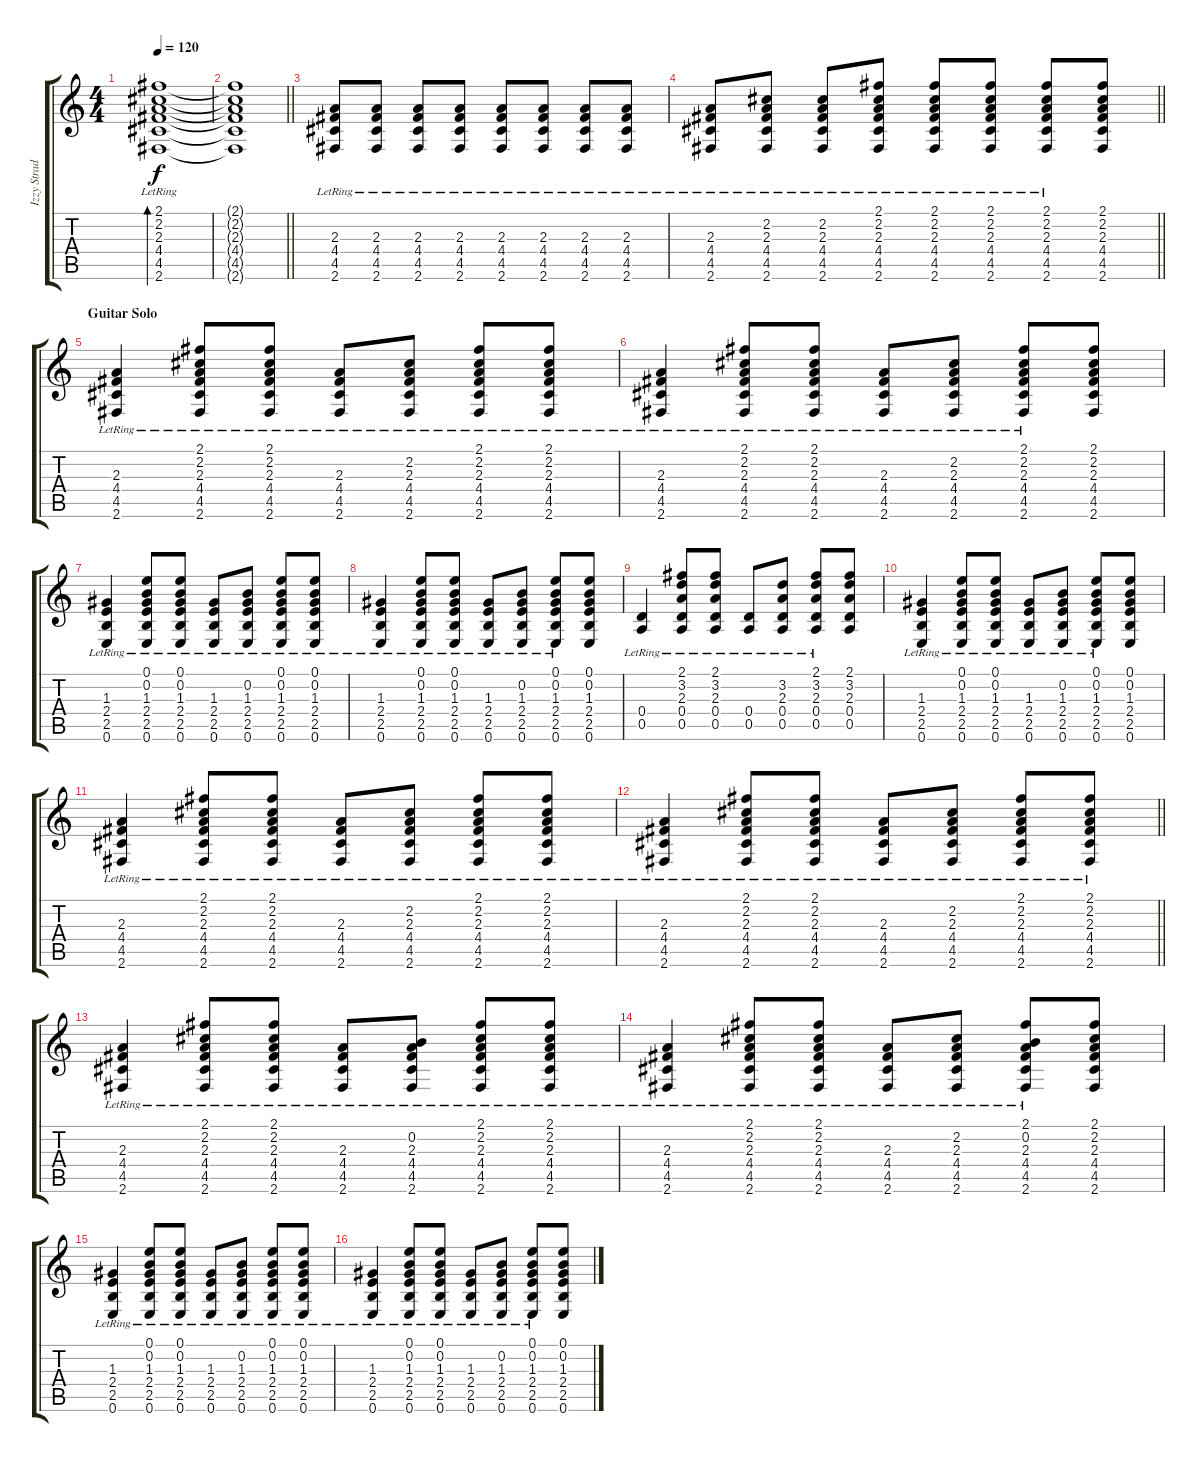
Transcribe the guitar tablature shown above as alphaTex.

\track ("Izzy Stradlin - Rhythm guitar" "Izzy Strad") {instrument acousticguitarsteel}
\staff {score tabs}
\tuning (E4 B3 G3 D3 A2 E2) {hide}
\ts (4 4)
\tempo 120
\clef g2
\ks c
(2.1{lr} 2.2{lr} 2.3{lr} 4.4{lr} 4.5{lr} 2.6{lr}).1{bd 120 dy f} |
\barLineRight lightlight
(2.1{t} 2.2{t} 2.3{t} 4.4{t} 4.5{t} 2.6{t}).1 |
(2.3{lr} 4.4{lr} 4.5{lr} 2.6{lr}).8 (2.3{lr} 4.4{lr} 4.5{lr} 2.6{lr}).8 (2.3{lr} 4.4{lr} 4.5{lr} 2.6{lr}).8 (2.3{lr} 4.4{lr} 4.5{lr} 2.6{lr}).8 (2.3{lr} 4.4{lr} 4.5{lr} 2.6{lr}).8 (2.3{lr} 4.4{lr} 4.5{lr} 2.6{lr}).8 (2.3{lr} 4.4{lr} 4.5{lr} 2.6{lr}).8 (2.3{lr} 4.4{lr} 4.5{lr} 2.6{lr}).8 |
\barLineRight lightlight
(2.3{lr} 4.4{lr} 4.5{lr} 2.6{lr}).8 (2.2{lr} 2.3{lr} 4.4{lr} 4.5{lr} 2.6{lr}).8 (2.2{lr} 2.3{lr} 4.4{lr} 4.5{lr} 2.6{lr}).8 (2.1{lr} 2.2{lr} 2.3{lr} 4.4{lr} 4.5{lr} 2.6{lr}).8 (2.1{lr} 2.2{lr} 2.3{lr} 4.4{lr} 4.5{lr} 2.6{lr}).8 (2.1{lr} 2.2{lr} 2.3{lr} 4.4{lr} 4.5{lr} 2.6{lr}).8 (2.1{lr} 2.2{lr} 2.3{lr} 4.4{lr} 4.5{lr} 2.6{lr}).8 (2.1 2.2 2.3 4.4 4.5 2.6).8 |
\section ("" "Guitar Solo")
(2.3{lr} 4.4{lr} 4.5{lr} 2.6{lr}).4 (2.1{lr} 2.2{lr} 2.3{lr} 4.4{lr} 4.5{lr} 2.6{lr}).8 (2.1{lr} 2.2{lr} 2.3{lr} 4.4{lr} 4.5{lr} 2.6{lr}).8 (2.3{lr} 4.4{lr} 4.5{lr} 2.6{lr}).8 (2.2{lr} 2.3{lr} 4.4{lr} 4.5{lr} 2.6{lr}).8 (2.1{lr} 2.2{lr} 2.3{lr} 4.4{lr} 4.5{lr} 2.6{lr}).8 (2.1{lr} 2.2{lr} 2.3{lr} 4.4{lr} 4.5{lr} 2.6{lr}).8 |
(2.3{lr} 4.4{lr} 4.5{lr} 2.6{lr}).4 (2.1{lr} 2.2{lr} 2.3{lr} 4.4{lr} 4.5{lr} 2.6{lr}).8 (2.1{lr} 2.2{lr} 2.3{lr} 4.4{lr} 4.5{lr} 2.6{lr}).8 (2.3{lr} 4.4{lr} 4.5{lr} 2.6{lr}).8 (2.2{lr} 2.3{lr} 4.4{lr} 4.5{lr} 2.6{lr}).8 (2.1{lr} 2.2{lr} 2.3{lr} 4.4{lr} 4.5{lr} 2.6{lr}).8 (2.1 2.2 2.3 4.4 4.5 2.6).8 |
(1.3{lr} 2.4{lr} 2.5{lr} 0.6{lr}).4 (0.1{lr} 0.2{lr} 1.3{lr} 2.4{lr} 2.5{lr} 0.6{lr}).8 (0.1{lr} 0.2{lr} 1.3{lr} 2.4{lr} 2.5{lr} 0.6{lr}).8 (1.3{lr} 2.4{lr} 2.5{lr} 0.6{lr}).8 (0.2{lr} 1.3{lr} 2.4{lr} 2.5{lr} 0.6{lr}).8 (0.1{lr} 0.2{lr} 1.3{lr} 2.4{lr} 2.5{lr} 0.6{lr}).8 (0.1{lr} 0.2{lr} 1.3{lr} 2.4{lr} 2.5{lr} 0.6{lr}).8 |
(1.3{lr} 2.4{lr} 2.5{lr} 0.6{lr}).4 (0.1{lr} 0.2{lr} 1.3{lr} 2.4{lr} 2.5{lr} 0.6{lr}).8 (0.1{lr} 0.2{lr} 1.3{lr} 2.4{lr} 2.5{lr} 0.6{lr}).8 (1.3{lr} 2.4{lr} 2.5{lr} 0.6{lr}).8 (0.2{lr} 1.3{lr} 2.4{lr} 2.5{lr} 0.6{lr}).8 (0.1{lr} 0.2{lr} 1.3{lr} 2.4{lr} 2.5{lr} 0.6{lr}).8 (0.1 0.2 1.3 2.4 2.5 0.6).8 |
(0.4{lr} 0.5{lr}).4 (2.1{lr} 3.2{lr} 2.3{lr} 0.4{lr} 0.5{lr}).8 (2.1{lr} 3.2{lr} 2.3{lr} 0.4{lr} 0.5{lr}).8 (0.4{lr} 0.5{lr}).8 (3.2{lr} 2.3{lr} 0.4{lr} 0.5{lr}).8 (2.1{lr} 3.2{lr} 2.3{lr} 0.4{lr} 0.5{lr}).8 (2.1 3.2 2.3 0.4 0.5).8 |
(1.3{lr} 2.4{lr} 2.5{lr} 0.6{lr}).4 (0.1{lr} 0.2{lr} 1.3{lr} 2.4{lr} 2.5{lr} 0.6{lr}).8 (0.1{lr} 0.2{lr} 1.3{lr} 2.4{lr} 2.5{lr} 0.6{lr}).8 (1.3{lr} 2.4{lr} 2.5{lr} 0.6{lr}).8 (0.2{lr} 1.3{lr} 2.4{lr} 2.5{lr} 0.6{lr}).8 (0.1{lr} 0.2{lr} 1.3{lr} 2.4{lr} 2.5{lr} 0.6{lr}).8 (0.1 0.2 1.3 2.4 2.5 0.6).8 |
(2.3{lr} 4.4{lr} 4.5{lr} 2.6{lr}).4 (2.1{lr} 2.2{lr} 2.3{lr} 4.4{lr} 4.5{lr} 2.6{lr}).8 (2.1{lr} 2.2{lr} 2.3{lr} 4.4{lr} 4.5{lr} 2.6{lr}).8 (2.3{lr} 4.4{lr} 4.5{lr} 2.6{lr}).8 (2.2{lr} 2.3{lr} 4.4{lr} 4.5{lr} 2.6{lr}).8 (2.1{lr} 2.2{lr} 2.3{lr} 4.4{lr} 4.5{lr} 2.6{lr}).8 (2.1{lr} 2.2{lr} 2.3{lr} 4.4{lr} 4.5{lr} 2.6{lr}).8 |
\barLineRight lightlight
(2.3{lr} 4.4{lr} 4.5{lr} 2.6{lr}).4 (2.1{lr} 2.2{lr} 2.3{lr} 4.4{lr} 4.5{lr} 2.6{lr}).8 (2.1{lr} 2.2{lr} 2.3{lr} 4.4{lr} 4.5{lr} 2.6{lr}).8 (2.3{lr} 4.4{lr} 4.5{lr} 2.6{lr}).8 (2.2{lr} 2.3{lr} 4.4{lr} 4.5{lr} 2.6{lr}).8 (2.1{lr} 2.2{lr} 2.3{lr} 4.4{lr} 4.5{lr} 2.6{lr}).8 (2.1{lr} 2.2{lr} 2.3{lr} 4.4{lr} 4.5{lr} 2.6{lr}).8 |
(2.3{lr} 4.4{lr} 4.5{lr} 2.6{lr}).4 (2.1{lr} 2.2{lr} 2.3{lr} 4.4{lr} 4.5{lr} 2.6{lr}).8 (2.1{lr} 2.2{lr} 2.3{lr} 4.4{lr} 4.5{lr} 2.6{lr}).8 (2.3{lr} 4.4{lr} 4.5{lr} 2.6{lr}).8 (0.2{lr} 2.3{lr} 4.4{lr} 4.5{lr} 2.6{lr}).8 (2.1{lr} 2.2{lr} 2.3{lr} 4.4{lr} 4.5{lr} 2.6{lr}).8 (2.1{lr} 2.2{lr} 2.3{lr} 4.4{lr} 4.5{lr} 2.6{lr}).8 |
(2.3{lr} 4.4{lr} 4.5{lr} 2.6{lr}).4 (2.1{lr} 2.2{lr} 2.3{lr} 4.4{lr} 4.5{lr} 2.6{lr}).8 (2.1{lr} 2.2{lr} 2.3{lr} 4.4{lr} 4.5{lr} 2.6{lr}).8 (2.3{lr} 4.4{lr} 4.5{lr} 2.6{lr}).8 (2.2{lr} 2.3{lr} 4.4{lr} 4.5{lr} 2.6{lr}).8 (2.1{lr} 0.2{lr} 2.3{lr} 4.4{lr} 4.5{lr} 2.6{lr}).8 (2.1 2.2 2.3 4.4 4.5 2.6).8 |
(1.3{lr} 2.4{lr} 2.5{lr} 0.6{lr}).4 (0.1{lr} 0.2{lr} 1.3{lr} 2.4{lr} 2.5{lr} 0.6{lr}).8 (0.1{lr} 0.2{lr} 1.3{lr} 2.4{lr} 2.5{lr} 0.6{lr}).8 (1.3{lr} 2.4{lr} 2.5{lr} 0.6{lr}).8 (0.2{lr} 1.3{lr} 2.4{lr} 2.5{lr} 0.6{lr}).8 (0.1{lr} 0.2{lr} 1.3{lr} 2.4{lr} 2.5{lr} 0.6{lr}).8 (0.1{lr} 0.2{lr} 1.3{lr} 2.4{lr} 2.5{lr} 0.6{lr}).8 |
(1.3{lr} 2.4{lr} 2.5{lr} 0.6{lr}).4 (0.1{lr} 0.2{lr} 1.3{lr} 2.4{lr} 2.5{lr} 0.6{lr}).8 (0.1{lr} 0.2{lr} 1.3{lr} 2.4{lr} 2.5{lr} 0.6{lr}).8 (1.3{lr} 2.4{lr} 2.5{lr} 0.6{lr}).8 (0.2{lr} 1.3{lr} 2.4{lr} 2.5{lr} 0.6{lr}).8 (0.1{lr} 0.2{lr} 1.3{lr} 2.4{lr} 2.5{lr} 0.6{lr}).8 (0.1 0.2 1.3 2.4 2.5 0.6).8
